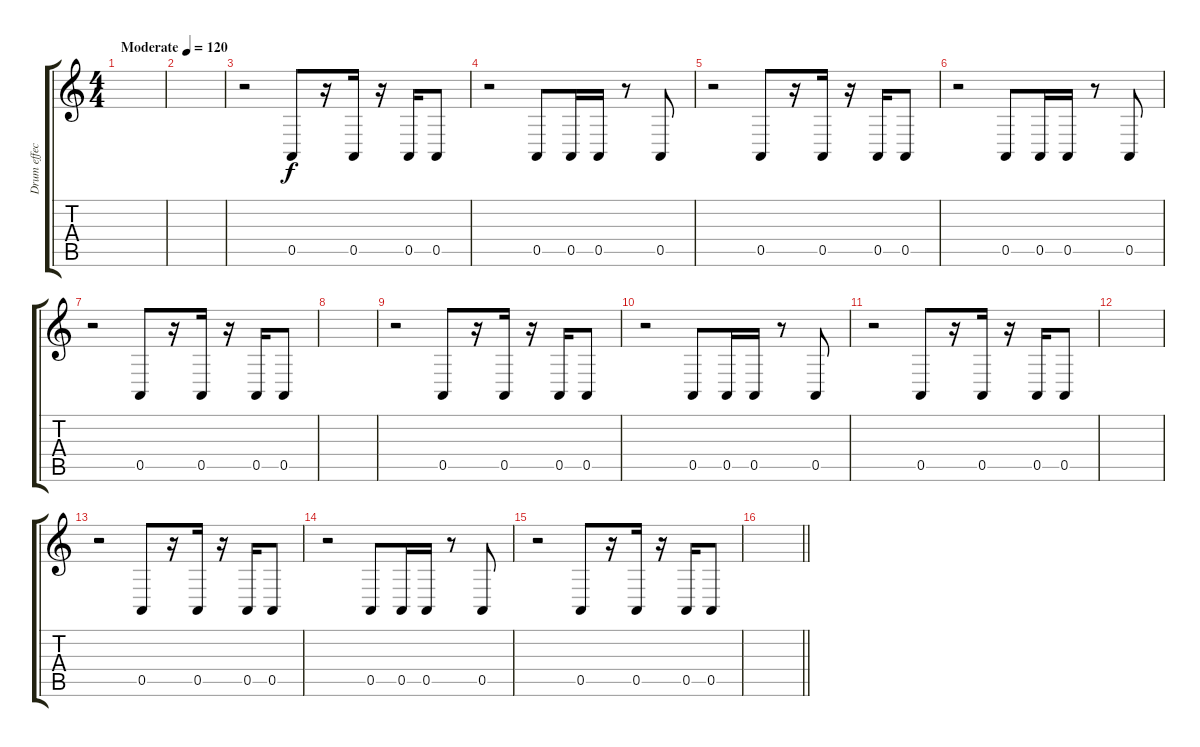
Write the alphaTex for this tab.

\track ("Drum effect" "Drum effec") {instrument melodictom}
\staff {score tabs}
\tuning (E4 B3 G3 D3 A2 E2) {hide}
\ts (4 4)
\tempo (120 "Moderate")
\clef g2
\ks c
|
|
r.2 0.5.8 r.16 0.5.16 r.16 0.5.16 0.5.8 |
r.2 0.5.8 0.5.16 0.5.16 r.8 0.5.8 |
r.2 0.5.8 r.16 0.5.16 r.16 0.5.16 0.5.8 |
r.2 0.5.8 0.5.16 0.5.16 r.8 0.5.8 |
r.2 0.5.8 r.16 0.5.16 r.16 0.5.16 0.5.8 |
|
r.2 0.5.8 r.16 0.5.16 r.16 0.5.16 0.5.8 |
r.2 0.5.8 0.5.16 0.5.16 r.8 0.5.8 |
r.2 0.5.8 r.16 0.5.16 r.16 0.5.16 0.5.8 |
|
r.2 0.5.8 r.16 0.5.16 r.16 0.5.16 0.5.8 |
r.2 0.5.8 0.5.16 0.5.16 r.8 0.5.8 |
r.2 0.5.8 r.16 0.5.16 r.16 0.5.16 0.5.8 |
\barLineRight lightlight
